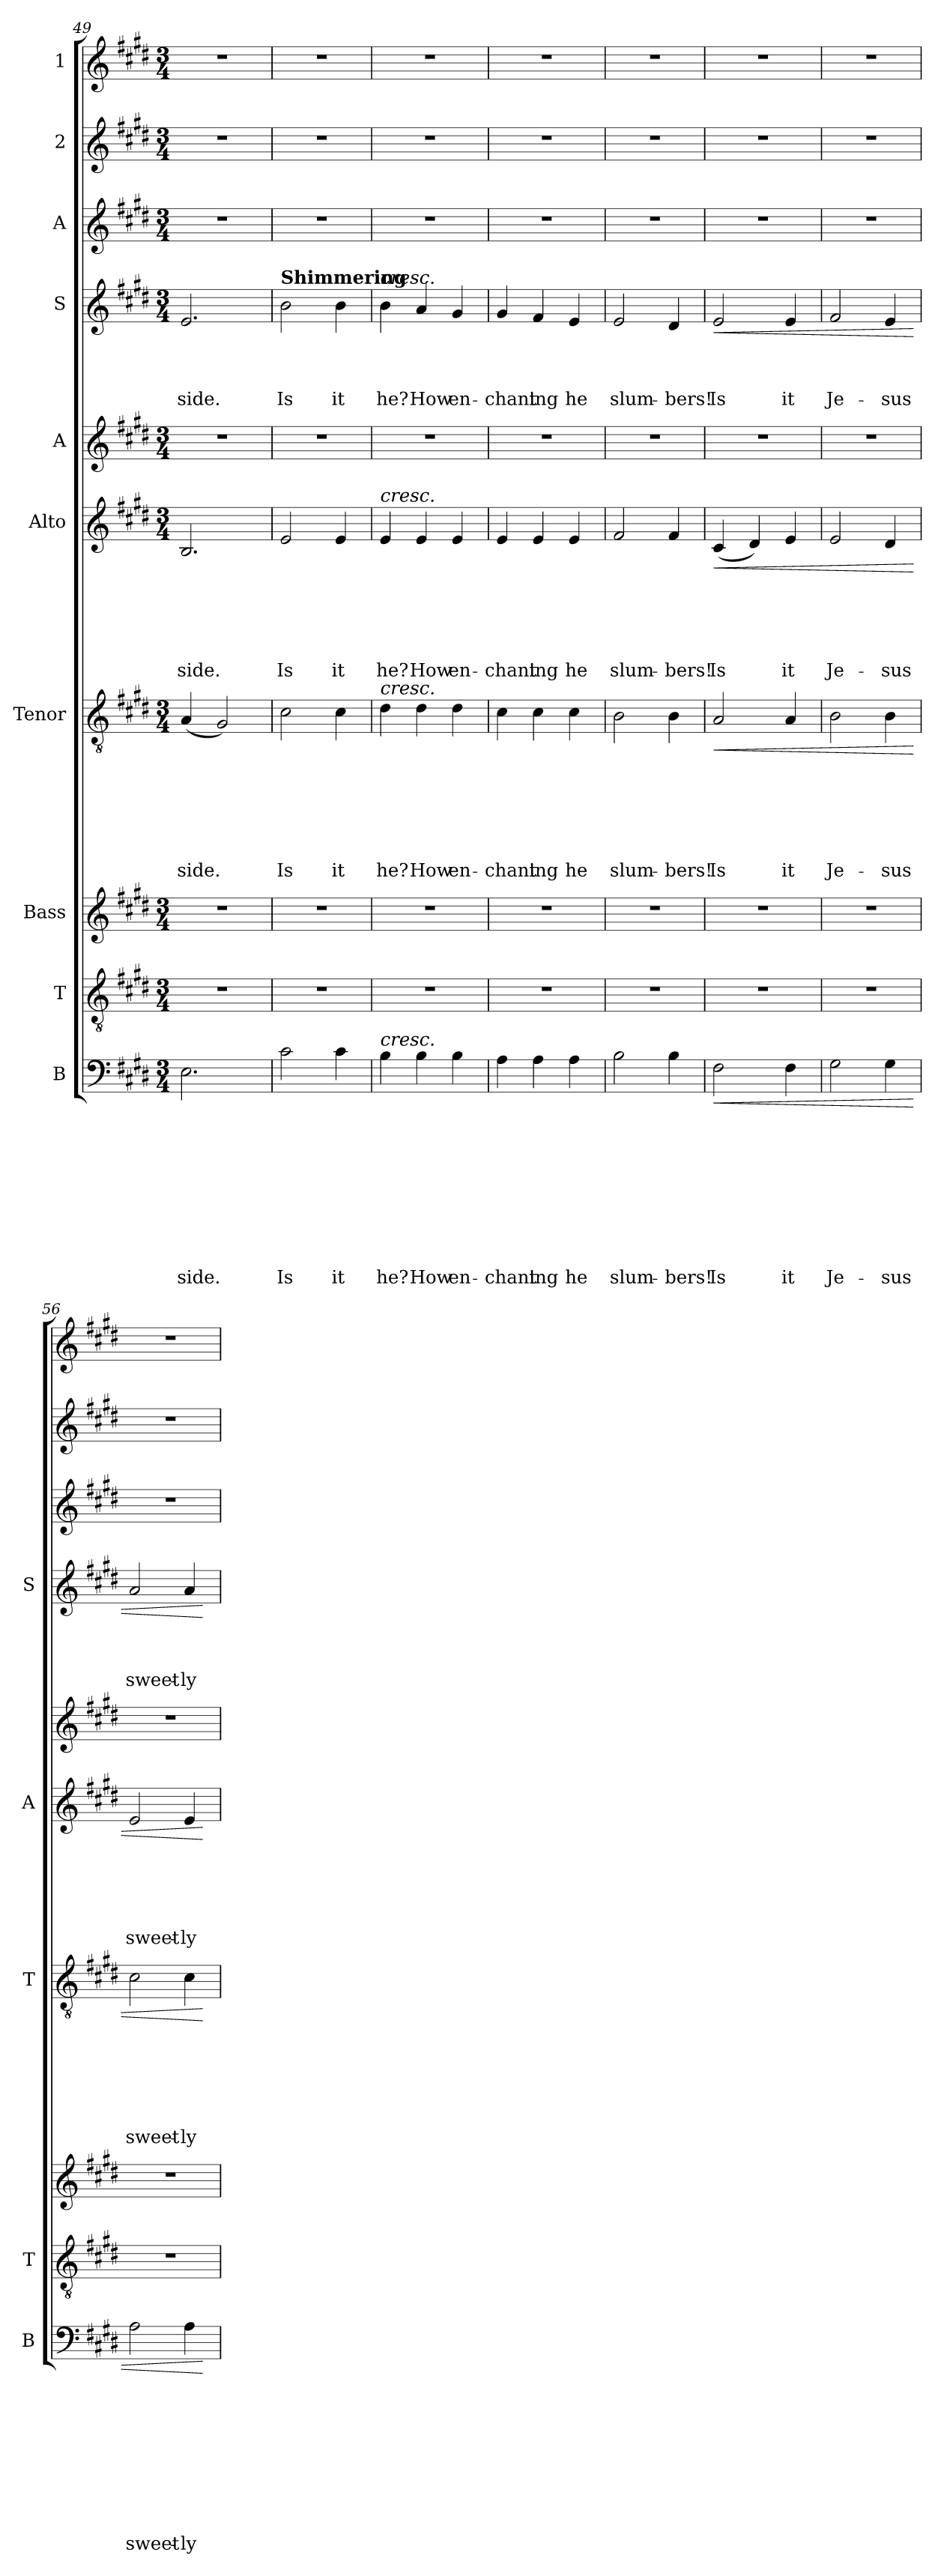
**kern	**text	**text	**text	**text	**text	**text	**text	**text	**text	**text	**dynam	**kern	**kern	**kern	**text	**text	**text	**text	**text	**text	**text	**dynam	**kern	**text	**text	**text	**text	**text	**text	**dynam	**kern	**kern	**text	**text	**text	**text	**dynam	**kern	**kern	**kern
*part10	*part10	*part10	*part10	*part10	*part10	*part10	*part10	*part10	*part10	*part10	*part10	*part9	*part8	*part7	*part7	*part7	*part7	*part7	*part7	*part7	*part7	*part7	*part6	*part6	*part6	*part6	*part6	*part6	*part6	*part6	*part5	*part4	*part4	*part4	*part4	*part4	*part4	*part3	*part2	*part1
*staff10	*staff10	*staff10	*staff10	*staff10	*staff10	*staff10	*staff10	*staff10	*staff10	*staff10	*staff10	*staff9	*staff8	*staff7	*staff7	*staff7	*staff7	*staff7	*staff7	*staff7	*staff7	*staff7	*staff6	*staff6	*staff6	*staff6	*staff6	*staff6	*staff6	*staff6	*staff5	*staff4	*staff4	*staff4	*staff4	*staff4	*staff4	*staff3	*staff2	*staff1
*I"B	*	*	*	*	*	*	*	*	*	*	*	*I"T	*I"Bass	*I"Tenor	*	*	*	*	*	*	*	*	*I"Alto	*	*	*	*	*	*	*	*I"A	*I"S	*	*	*	*	*	*I"A	*I"2	*I"1
*I'B	*	*	*	*	*	*	*	*	*	*	*	*I'T	*	*I'T	*	*	*	*	*	*	*	*	*I'A	*	*	*	*	*	*	*	*	*I'S	*	*	*	*	*	*	*	*
*clefF4	*	*	*	*	*	*	*	*	*	*	*	*clefGv2	*clefG2	*clefGv2	*	*	*	*	*	*	*	*	*clefG2	*	*	*	*	*	*	*	*clefG2	*clefG2	*	*	*	*	*	*clefG2	*clefG2	*clefG2
*k[f#c#g#d#]	*	*	*	*	*	*	*	*	*	*	*	*k[f#c#g#d#]	*k[f#c#g#d#]	*k[f#c#g#d#]	*	*	*	*	*	*	*	*	*k[f#c#g#d#]	*	*	*	*	*	*	*	*k[f#c#g#d#]	*k[f#c#g#d#]	*	*	*	*	*	*k[f#c#g#d#]	*k[f#c#g#d#]	*k[f#c#g#d#]
*E:	*	*	*	*	*	*	*	*	*	*	*	*E:	*E:	*E:	*	*	*	*	*	*	*	*	*E:	*	*	*	*	*	*	*	*E:	*E:	*	*	*	*	*	*E:	*E:	*E:
*M3/4	*	*	*	*	*	*	*	*	*	*	*	*M3/4	*M3/4	*M3/4	*	*	*	*	*	*	*	*	*M3/4	*	*	*	*	*	*	*	*M3/4	*M3/4	*	*	*	*	*	*M3/4	*M3/4	*M3/4
=49	=49	=49	=49	=49	=49	=49	=49	=49	=49	=49	=49	=49	=49	=49	=49	=49	=49	=49	=49	=49	=49	=49	=49	=49	=49	=49	=49	=49	=49	=49	=49	=49	=49	=49	=49	=49	=49	=49	=49	=49
!	!	!	!	!	!	!	!	!	!	!LO:LY:b	!	!	!	!	!	!	!	!	!	!	!LO:LY:b	!	!	!	!	!	!	!	!LO:LY:b	!	!	!	!	!	!	!LO:LY:b	!	!	!	!
2.E\	.	.	.	.	.	.	.	.	.	side.	.	2.r	2.r	(<4A/	.	.	.	.	.	.	side.	.	2.B/	.	.	.	.	.	side.	.	2.r	2.e/	.	.	.	side.	.	2.r	2.r	2.r
.	.	.	.	.	.	.	.	.	.	.	.	.	.	2G#/)	.	.	.	.	.	.	.	.	.	.	.	.	.	.	.	.	.	.	.	.	.	.	.	.	.	.
!!LO:PB:g=z
=50	=50	=50	=50	=50	=50	=50	=50	=50	=50	=50	=50	=50	=50	=50	=50	=50	=50	=50	=50	=50	=50	=50	=50	=50	=50	=50	=50	=50	=50	=50	=50	=50	=50	=50	=50	=50	=50	=50	=50	=50
!	!	!	!	!	!	!	!	!	!	!	!	!	!	!	!	!	!	!	!	!	!	!	!	!	!	!	!	!	!	!	!	!LO:TX:a:B:t=Shimmering	!	!	!	!	!	!	!	!
!	!	!	!	!	!	!	!	!	!	!LO:LY:b	!	!	!	!	!	!	!	!	!	!	!LO:LY:b	!	!	!	!	!	!	!	!LO:LY:b	!	!	!	!	!	!	!LO:LY:b	!	!	!	!
2c#\	.	.	.	.	.	.	.	.	.	Is	.	2.r	2.r	2c#\	.	.	.	.	.	.	Is	.	2e/	.	.	.	.	.	Is	.	2.r	2b\	.	.	.	Is	.	2.r	2.r	2.r
!	!	!	!	!	!	!	!	!	!	!LO:LY:b	!	!	!	!	!	!	!	!	!	!	!LO:LY:b	!	!	!	!	!	!	!	!LO:LY:b	!	!	!	!	!	!	!LO:LY:b	!	!	!	!
4c#\	.	.	.	.	.	.	.	.	.	it	.	.	.	4c#\	.	.	.	.	.	.	it	.	4e/	.	.	.	.	.	it	.	.	4b\	.	.	.	it	.	.	.	.
=51	=51	=51	=51	=51	=51	=51	=51	=51	=51	=51	=51	=51	=51	=51	=51	=51	=51	=51	=51	=51	=51	=51	=51	=51	=51	=51	=51	=51	=51	=51	=51	=51	=51	=51	=51	=51	=51	=51	=51	=51
!	!	!	!	!	!	!	!	!	!	!	!	!	!	!	!	!	!	!	!	!	!	!	!	!	!	!	!	!	!	!	!	!LO:TX:a:i:t=cresc.	!	!	!	!	!	!	!	!
!	!	!	!	!	!	!	!	!	!	!	!	!	!	!	!	!	!	!	!	!	!	!	!LO:TX:a:i:t=cresc.	!	!	!	!	!	!	!	!	!	!	!	!	!	!	!	!	!
!	!	!	!	!	!	!	!	!	!	!	!	!	!	!LO:TX:a:i:t=cresc.	!	!	!	!	!	!	!	!	!	!	!	!	!	!	!	!	!	!	!	!	!	!	!	!	!	!
!LO:TX:a:i:t=cresc.	!	!	!	!	!	!	!	!	!	!	!	!	!	!	!	!	!	!	!	!	!	!	!	!	!	!	!	!	!	!	!	!	!	!	!	!	!	!	!	!
!	!	!	!	!	!	!	!	!	!	!LO:LY:b	!	!	!	!	!	!	!	!	!	!	!LO:LY:b	!	!	!	!	!	!	!	!LO:LY:b	!	!	!	!	!	!	!LO:LY:b	!	!	!	!
4B\	.	.	.	.	.	.	.	.	.	he?	.	2.r	2.r	4d#\	.	.	.	.	.	.	he?	.	4e/	.	.	.	.	.	he?	.	2.r	4b\	.	.	.	he?	.	2.r	2.r	2.r
!	!	!	!	!	!	!	!	!	!	!LO:LY:b	!	!	!	!	!	!	!	!	!	!	!LO:LY:b	!	!	!	!	!	!	!	!LO:LY:b	!	!	!	!	!	!	!LO:LY:b	!	!	!	!
4B\	.	.	.	.	.	.	.	.	.	How	.	.	.	4d#\	.	.	.	.	.	.	How	.	4e/	.	.	.	.	.	How	.	.	4a/	.	.	.	How	.	.	.	.
!	!	!	!	!	!	!	!	!	!	!LO:LY:b	!	!	!	!	!	!	!	!	!	!	!LO:LY:b	!	!	!	!	!	!	!	!LO:LY:b	!	!	!	!	!	!	!LO:LY:b	!	!	!	!
4B\	.	.	.	.	.	.	.	.	.	en-	.	.	.	4d#\	.	.	.	.	.	.	en-	.	4e/	.	.	.	.	.	en-	.	.	4g#/	.	.	.	en-	.	.	.	.
=52	=52	=52	=52	=52	=52	=52	=52	=52	=52	=52	=52	=52	=52	=52	=52	=52	=52	=52	=52	=52	=52	=52	=52	=52	=52	=52	=52	=52	=52	=52	=52	=52	=52	=52	=52	=52	=52	=52	=52	=52
!	!	!	!	!	!	!	!	!	!	!LO:LY:b	!	!	!	!	!	!	!	!	!	!	!LO:LY:b	!	!	!	!	!	!	!	!LO:LY:b	!	!	!	!	!	!	!LO:LY:b	!	!	!	!
4A\	.	.	.	.	.	.	.	.	.	-chant	.	2.r	2.r	4c#\	.	.	.	.	.	.	-chant	.	4e/	.	.	.	.	.	-chant	.	2.r	4g#/	.	.	.	-chant	.	2.r	2.r	2.r
!	!	!	!	!	!	!	!	!	!	!LO:LY:b	!	!	!	!	!	!	!	!	!	!	!LO:LY:b	!	!	!	!	!	!	!	!LO:LY:b	!	!	!	!	!	!	!LO:LY:b	!	!	!	!
4A\	.	.	.	.	.	.	.	.	.	ing	.	.	.	4c#\	.	.	.	.	.	.	ing	.	4e/	.	.	.	.	.	ing	.	.	4f#/	.	.	.	ing	.	.	.	.
!	!	!	!	!	!	!	!	!	!	!LO:LY:b	!	!	!	!	!	!	!	!	!	!	!LO:LY:b	!	!	!	!	!	!	!	!LO:LY:b	!	!	!	!	!	!	!LO:LY:b	!	!	!	!
4A\	.	.	.	.	.	.	.	.	.	he	.	.	.	4c#\	.	.	.	.	.	.	he	.	4e/	.	.	.	.	.	he	.	.	4e/	.	.	.	he	.	.	.	.
=53	=53	=53	=53	=53	=53	=53	=53	=53	=53	=53	=53	=53	=53	=53	=53	=53	=53	=53	=53	=53	=53	=53	=53	=53	=53	=53	=53	=53	=53	=53	=53	=53	=53	=53	=53	=53	=53	=53	=53	=53
!	!	!	!	!	!	!	!	!	!	!LO:LY:b	!	!	!	!	!	!	!	!	!	!	!LO:LY:b	!	!	!	!	!	!	!	!LO:LY:b	!	!	!	!	!	!	!LO:LY:b	!	!	!	!
2B\	.	.	.	.	.	.	.	.	.	slum-	.	2.r	2.r	2B\	.	.	.	.	.	.	slum-	.	2f#/	.	.	.	.	.	slum-	.	2.r	2e/	.	.	.	slum-	.	2.r	2.r	2.r
!	!	!	!	!	!	!	!	!	!	!LO:LY:b	!	!	!	!	!	!	!	!	!	!	!LO:LY:b	!	!	!	!	!	!	!	!LO:LY:b	!	!	!	!	!	!	!LO:LY:b	!	!	!	!
4B\	.	.	.	.	.	.	.	.	.	-bers!	.	.	.	4B\	.	.	.	.	.	.	-bers!	.	4f#/	.	.	.	.	.	-bers!	.	.	4d#/	.	.	.	-bers!	.	.	.	.
=54	=54	=54	=54	=54	=54	=54	=54	=54	=54	=54	=54	=54	=54	=54	=54	=54	=54	=54	=54	=54	=54	=54	=54	=54	=54	=54	=54	=54	=54	=54	=54	=54	=54	=54	=54	=54	=54	=54	=54	=54
!	!	!	!	!	!	!	!	!	!	!LO:LY:b	!LO:HP:b	!	!	!	!	!	!	!	!	!	!LO:LY:b	!LO:HP:b	!	!	!	!	!	!	!LO:LY:b	!LO:HP:b	!	!	!	!	!	!LO:LY:b	!LO:HP:b	!	!	!
2F#\	.	.	.	.	.	.	.	.	.	Is	<	2.r	2.r	2A/	.	.	.	.	.	.	Is	<	(<4c#/	.	.	.	.	.	Is	<	2.r	2e/	.	.	.	Is	<	2.r	2.r	2.r
.	.	.	.	.	.	.	.	.	.	.	.	.	.	.	.	.	.	.	.	.	.	.	4d#/)	.	.	.	.	.	.	.	.	.	.	.	.	.	.	.	.	.
!	!	!	!	!	!	!	!	!	!	!LO:LY:b	!	!	!	!	!	!	!	!	!	!	!LO:LY:b	!	!	!	!	!	!	!	!LO:LY:b	!	!	!	!	!	!	!LO:LY:b	!	!	!	!
4F#\	.	.	.	.	.	.	.	.	.	it	.	.	.	4A/	.	.	.	.	.	.	it	.	4e/	.	.	.	.	.	it	.	.	4e/	.	.	.	it	.	.	.	.
=55	=55	=55	=55	=55	=55	=55	=55	=55	=55	=55	=55	=55	=55	=55	=55	=55	=55	=55	=55	=55	=55	=55	=55	=55	=55	=55	=55	=55	=55	=55	=55	=55	=55	=55	=55	=55	=55	=55	=55	=55
!	!	!	!	!	!	!	!	!	!	!LO:LY:b	!	!	!	!	!	!	!	!	!	!	!LO:LY:b	!	!	!	!	!	!	!	!LO:LY:b	!	!	!	!	!	!	!LO:LY:b	!	!	!	!
2G#\	.	.	.	.	.	.	.	.	.	Je-	.	2.r	2.r	2B\	.	.	.	.	.	.	Je-	.	2e/	.	.	.	.	.	Je-	.	2.r	2f#/	.	.	.	Je-	.	2.r	2.r	2.r
!	!	!	!	!	!	!	!	!	!	!LO:LY:b	!	!	!	!	!	!	!	!	!	!	!LO:LY:b	!	!	!	!	!	!	!	!LO:LY:b	!	!	!	!	!	!	!LO:LY:b	!	!	!	!
4G#\	.	.	.	.	.	.	.	.	.	-sus	.	.	.	4B\	.	.	.	.	.	.	-sus	.	4d#/	.	.	.	.	.	-sus	.	.	4e/	.	.	.	-sus	.	.	.	.
=56	=56	=56	=56	=56	=56	=56	=56	=56	=56	=56	=56	=56	=56	=56	=56	=56	=56	=56	=56	=56	=56	=56	=56	=56	=56	=56	=56	=56	=56	=56	=56	=56	=56	=56	=56	=56	=56	=56	=56	=56
!	!	!	!	!	!	!	!	!	!	!LO:LY:b	!	!	!	!	!	!	!	!	!	!	!LO:LY:b	!	!	!	!	!	!	!	!LO:LY:b	!	!	!	!	!	!	!LO:LY:b	!	!	!	!
2A\	.	.	.	.	.	.	.	.	.	sweet-	.	2.r	2.r	2c#\	.	.	.	.	.	.	sweet-	.	2e/	.	.	.	.	.	sweet-	.	2.r	2a/	.	.	.	sweet-	.	2.r	2.r	2.r
!	!	!	!	!	!	!	!	!	!	!LO:LY:b	!	!	!	!	!	!	!	!	!	!	!LO:LY:b	!	!	!	!	!	!	!	!LO:LY:b	!	!	!	!	!	!	!LO:LY:b	!	!	!	!
4A\	.	.	.	.	.	.	.	.	.	-ly	.	.	.	4c#\	.	.	.	.	.	.	-ly	.	4e/	.	.	.	.	.	-ly	.	.	4a/	.	.	.	-ly	.	.	.	.
.	.	.	.	.	.	.	.	.	.	.	[	.	.	.	.	.	.	.	.	.	.	[	.	.	.	.	.	.	.	[	.	.	.	.	.	.	[	.	.	.
=	=	=	=	=	=	=	=	=	=	=	=	=	=	=	=	=	=	=	=	=	=	=	=	=	=	=	=	=	=	=	=	=	=	=	=	=	=	=	=	=
*-	*-	*-	*-	*-	*-	*-	*-	*-	*-	*-	*-	*-	*-	*-	*-	*-	*-	*-	*-	*-	*-	*-	*-	*-	*-	*-	*-	*-	*-	*-	*-	*-	*-	*-	*-	*-	*-	*-	*-	*-
